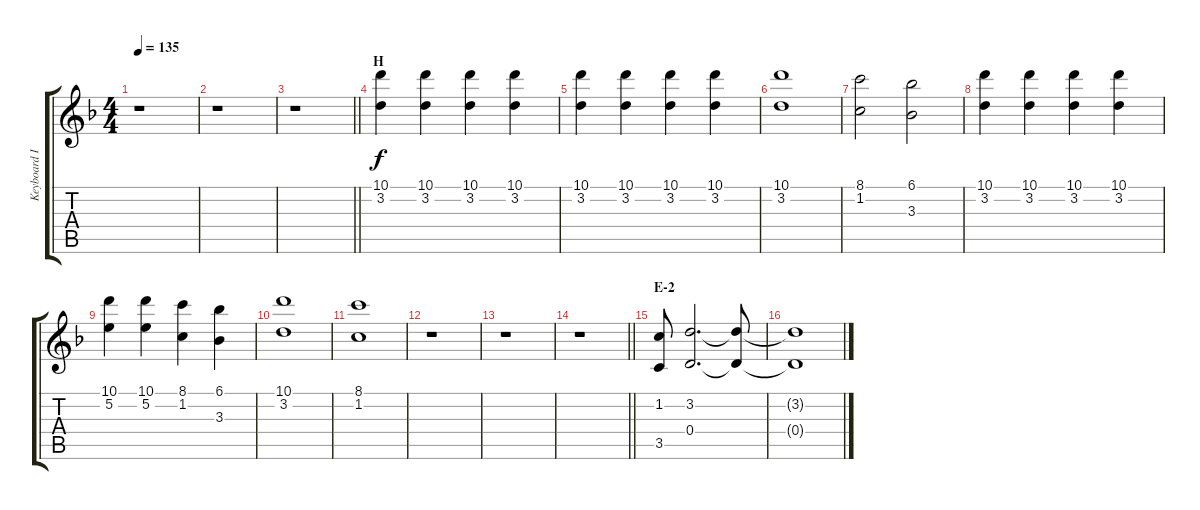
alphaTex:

\track ("Keyboard I" "Keyboard I") {instrument fx5brightness}
\staff {score tabs}
\tuning (E5 B4 G4 D4 A3 E3) {hide}
\ts (4 4)
\tempo 135
\clef g2
\ks f
r.1{dy f} |
r.1 |
\barLineRight lightlight
r.1 |
\section ("" "H")
(10.1 3.2).4 (10.1 3.2).4 (10.1 3.2).4 (10.1 3.2).4 |
(10.1 3.2).4 (10.1 3.2).4 (10.1 3.2).4 (10.1 3.2).4 |
(10.1 3.2).1 |
(8.1 1.2).2 (6.1 3.3).2 |
(10.1 3.2).4 (10.1 3.2).4 (10.1 3.2).4 (10.1 3.2).4 |
(10.1 5.2).4 (10.1 5.2).4 (8.1 1.2).4 (6.1 3.3).4 |
(10.1 3.2).1 |
(8.1 1.2).1 |
r.1 |
r.1 |
\barLineRight lightlight
r.1 |
\section ("" "E-2")
(1.2 3.5).8 (3.2 0.4).2{d} (3.2{t} 0.4{t}).8 |
(3.2{t} 0.4{t}).1
